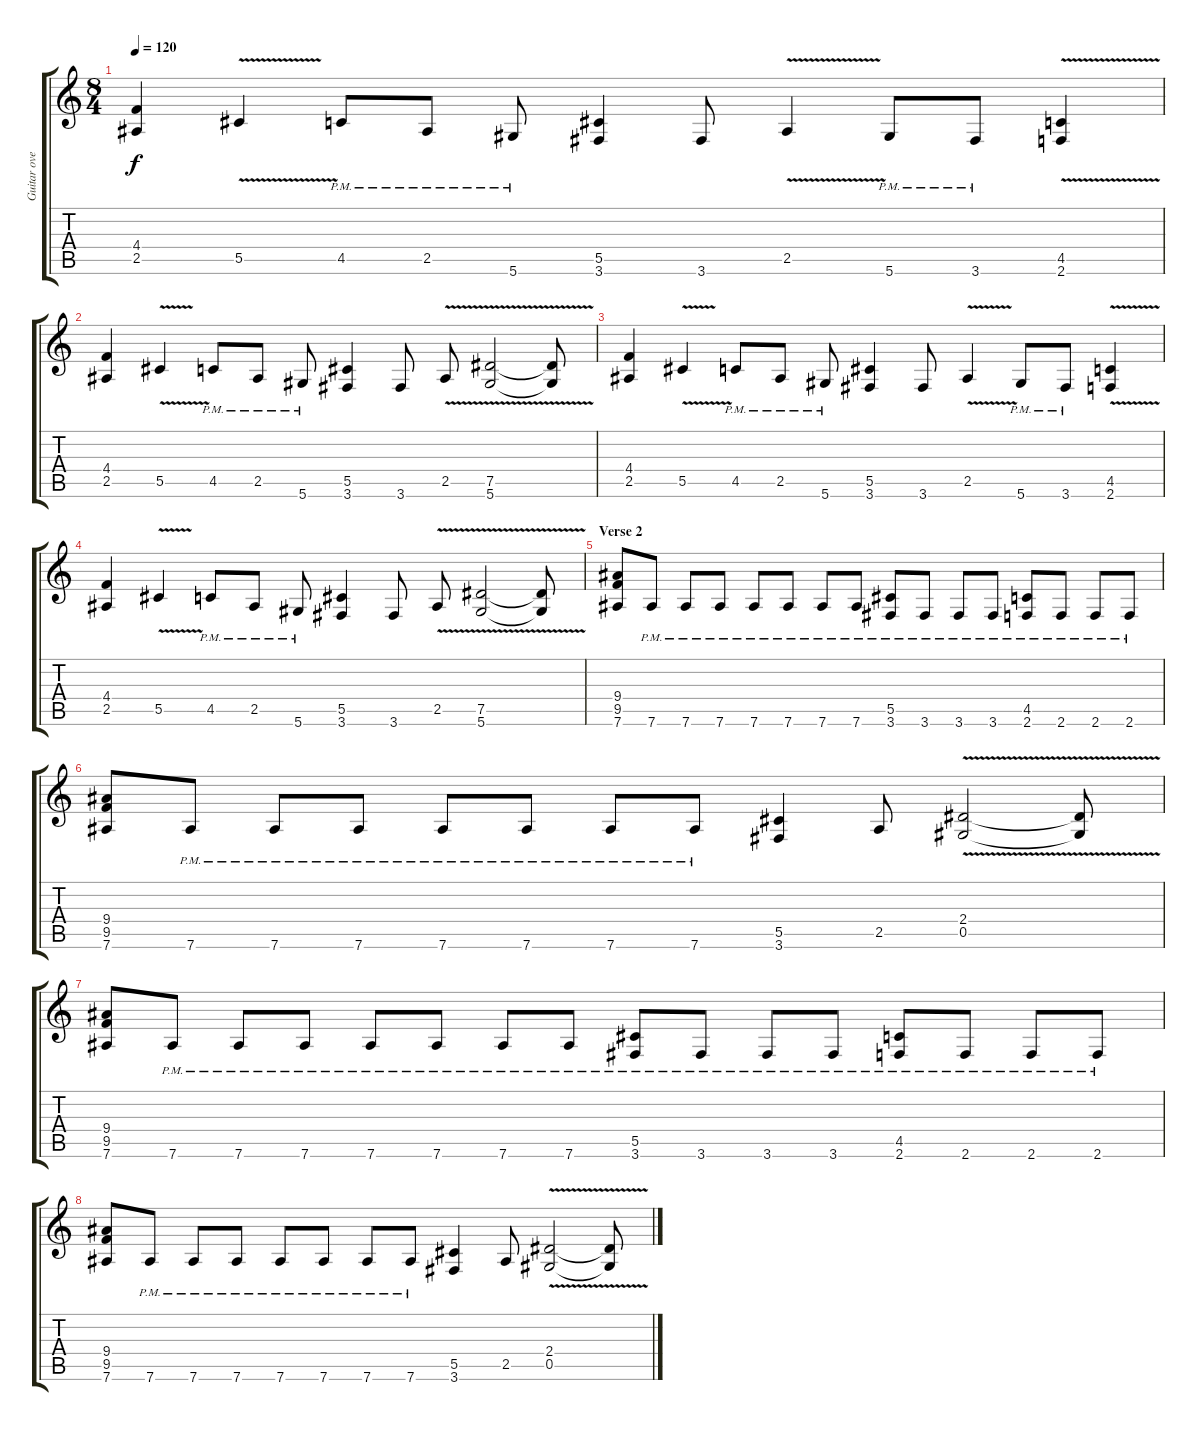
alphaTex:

\track ("Guitar overdub" "Guitar ove") {instrument overdrivenguitar}
\staff {score tabs}
\tuning (Eb4 Bb3 Gb3 Db3 Ab2 Eb2) {hide}
\ts (8 4)
\tempo 120
\clef g2
\ks c
(4.4 2.5).4{dy f} 5.5{v}.4 4.5{pm}.8 2.5{pm}.8 5.6{pm}.8 (5.5 3.6).4 3.6.8 2.5{v}.4 5.6{pm}.8 3.6{pm}.8 (4.5{v} 2.6{v}).4 |
(4.4 2.5).4 5.5{v}.4 4.5{pm}.8 2.5{pm}.8 5.6{pm}.8 (5.5 3.6).4 3.6.8 2.5{v}.8 (7.5{v} 5.6{v}).2 (7.5{t} 5.6{t}).8 |
(4.4 2.5).4 5.5{v}.4 4.5{pm}.8 2.5{pm}.8 5.6{pm}.8 (5.5 3.6).4 3.6.8 2.5{v}.4 5.6{pm}.8 3.6{pm}.8 (4.5{v} 2.6{v}).4 |
(4.4 2.5).4 5.5{v}.4 4.5{pm}.8 2.5{pm}.8 5.6{pm}.8 (5.5 3.6).4 3.6.8 2.5{v}.8 (7.5{v} 5.6{v}).2 (7.5{t} 5.6{t}).8 |
\section ("" "Verse 2")
(9.4 9.5 7.6).8 7.6{pm}.8 7.6{pm}.8 7.6{pm}.8 7.6{pm}.8 7.6{pm}.8 7.6{pm}.8 7.6{pm}.8 (5.5{pm} 3.6{pm}).8 3.6{pm}.8 3.6{pm}.8 3.6{pm}.8 (4.5{pm} 2.6{pm}).8 2.6{pm}.8 2.6{pm}.8 2.6{pm}.8 |
(9.4 9.5 7.6).8 7.6{pm}.8 7.6{pm}.8 7.6{pm}.8 7.6{pm}.8 7.6{pm}.8 7.6{pm}.8 7.6{pm}.8 (5.5 3.6).4 2.5.8 (2.4{v} 0.5{v}).2 (2.4{t} 0.5{t}).8 |
(9.4 9.5 7.6).8 7.6{pm}.8 7.6{pm}.8 7.6{pm}.8 7.6{pm}.8 7.6{pm}.8 7.6{pm}.8 7.6{pm}.8 (5.5{pm} 3.6{pm}).8 3.6{pm}.8 3.6{pm}.8 3.6{pm}.8 (4.5{pm} 2.6{pm}).8 2.6{pm}.8 2.6{pm}.8 2.6{pm}.8 |
(9.4 9.5 7.6).8 7.6{pm}.8 7.6{pm}.8 7.6{pm}.8 7.6{pm}.8 7.6{pm}.8 7.6{pm}.8 7.6{pm}.8 (5.5 3.6).4 2.5.8 (2.4{v} 0.5{v}).2 (2.4{t} 0.5{t}).8
